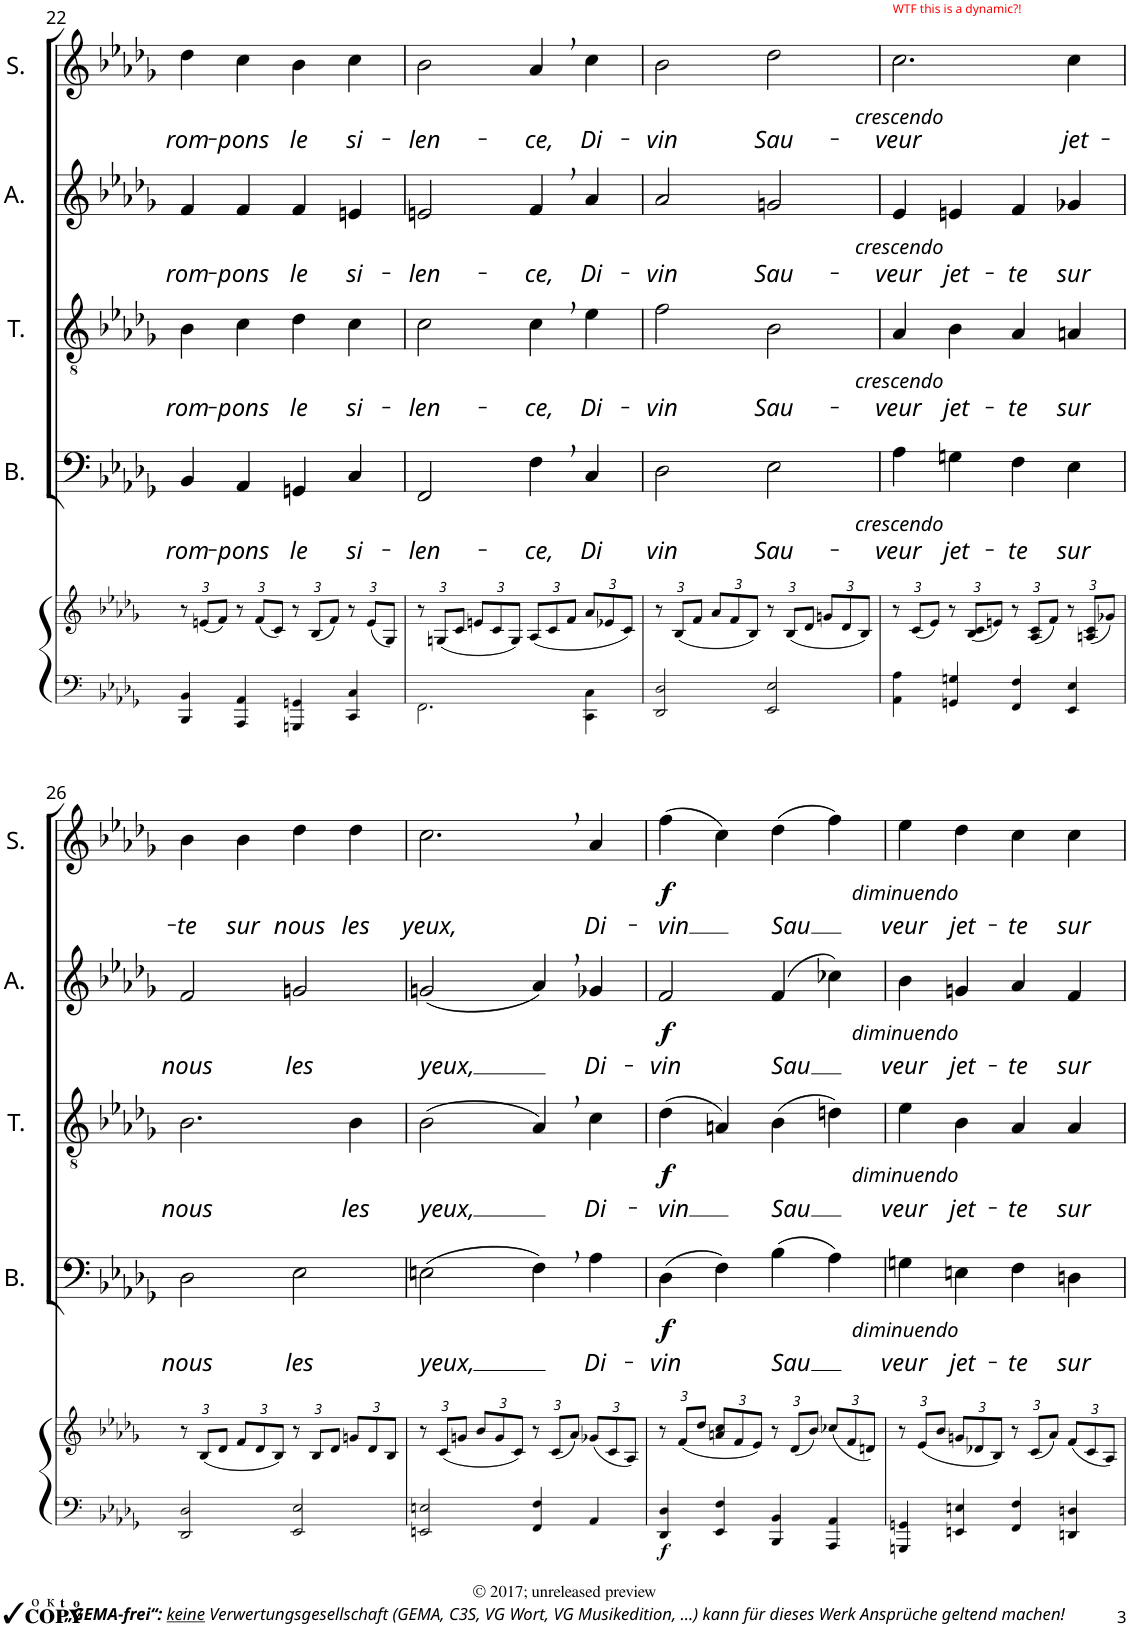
**kern	**kern	**dynam	**kern	**text	**dynam	**kern	**text	**dynam	**kern	**text	**dynam	**kern	**text	**dynam
*part5	*part5	*part5	*part4	*part4	*part4	*part3	*part3	*part3	*part2	*part2	*part2	*part1	*part1	*part1
*staff6	*staff5	*staff5/6	*staff4	*staff4	*staff4	*staff3	*staff3	*staff3	*staff2	*staff2	*staff2	*staff1	*staff1	*staff1
*I"Orgue ou Piano	*	*	*I"Bass	*	*	*I"Tenor	*	*	*I"Contralto	*	*	*I"Soprano	*	*
*	*	*	*I'B.	*	*	*I'T.	*	*	*	*	*	*I'S.	*	*
!!LO:PB:g=z
*clefF4	*clefG2	*	*clefF4	*	*	*clefGv2	*	*	*clefG2	*	*	*clefG2	*	*
*k[b-e-a-d-g-]	*k[b-e-a-d-g-]	*	*k[b-e-a-d-g-]	*	*	*k[b-e-a-d-g-]	*	*	*k[b-e-a-d-g-]	*	*	*k[b-e-a-d-g-]	*	*
*M4/4	*M4/4	*	*M4/4	*	*	*M4/4	*	*	*M4/4	*	*	*M4/4	*	*
*met(c)	*met(c)	*	*met(c)	*	*	*met(c)	*	*	*met(c)	*	*	*met(c)	*	*
=22	=22	=22	=22	=22	=22	=22	=22	=22	=22	=22	=22	=22	=22	=22
*^	*	*	*	*	*	*	*	*	*	*	*	*	*	*
*	*	*Xbrackettup	*	*	*	*	*	*	*	*	*	*	*	*	*
!	!	!	!	!	!LO:LY:b	!	!	!LO:LY:b	!	!	!LO:LY:b	!	!	!LO:LY:b	!
4BBB-/ 4BB-/	1ryy	12r	.	4BB-/	rom-	.	4B-\	rom-	.	4f/	rom-	.	4dd-\	rom-	.
.	.	(12en/L	.	.	.	.	.	.	.	.	.	.	.	.	.
.	.	12f/J)	.	.	.	.	.	.	.	.	.	.	.	.	.
!	!	!	!	!	!LO:LY:b	!	!	!LO:LY:b	!	!	!LO:LY:b	!	!	!LO:LY:b	!
4AAA-/ 4AA-/	.	12r	.	4AA-/	-pons	.	4c\	-pons	.	4f/	-pons	.	4cc\	-pons	.
.	.	(12f/L	.	.	.	.	.	.	.	.	.	.	.	.	.
.	.	12c/J)	.	.	.	.	.	.	.	.	.	.	.	.	.
!	!	!	!	!	!LO:LY:b	!	!	!LO:LY:b	!	!	!LO:LY:b	!	!	!LO:LY:b	!
4GGGn/ 4GGn/	.	12r	.	4GGn/	le	.	4d-\	le	.	4f/	le	.	4b-\	le	.
.	.	(12B-/L	.	.	.	.	.	.	.	.	.	.	.	.	.
.	.	12f/J)	.	.	.	.	.	.	.	.	.	.	.	.	.
!	!	!	!	!	!LO:LY:b	!	!	!LO:LY:b	!	!	!LO:LY:b	!	!	!LO:LY:b	!
4CC/ 4C/	.	12r	.	4C/	si-	.	4c\	si-	.	4en/	si-	.	4cc\	si-	.
.	.	(12e/L	.	.	.	.	.	.	.	.	.	.	.	.	.
.	.	12G-/J)	.	.	.	.	.	.	.	.	.	.	.	.	.
=23	=23	=23	=23	=23	=23	=23	=23	=23	=23	=23	=23	=23	=23	=23	=23
!	!	!	!	!	!LO:LY:b	!	!	!LO:LY:b	!	!	!LO:LY:b	!	!	!LO:LY:b	!
1ryy	2.FF\	12r	.	2FF/	-len-	.	2c\	-len-	.	2en/	-len-	.	2b-\	-len-	.
.	.	(12Gn/L	.	.	.	.	.	.	.	.	.	.	.	.	.
.	.	12c/J	.	.	.	.	.	.	.	.	.	.	.	.	.
.	.	12en/L	.	.	.	.	.	.	.	.	.	.	.	.	.
.	.	12c/	.	.	.	.	.	.	.	.	.	.	.	.	.
.	.	12G/J)	.	.	.	.	.	.	.	.	.	.	.	.	.
!	!	!	!	!	!LO:LY:b	!	!	!LO:LY:b	!	!	!LO:LY:b	!	!	!LO:LY:b	!
.	.	(12A-/L	.	4F,\	-ce,	.	4c,\	-ce,	.	4f,/	-ce,	.	4a-,/	-ce,	.
.	.	12c/	.	.	.	.	.	.	.	.	.	.	.	.	.
.	.	12f/J	.	.	.	.	.	.	.	.	.	.	.	.	.
!	!	!	!	!	!LO:LY:b	!	!	!LO:LY:b	!	!	!LO:LY:b	!	!	!LO:LY:b	!
.	4CC\ 4C\	12a-/L	.	4C/	Di	.	4e-\	Di-	.	4a-/	Di-	.	4cc\	Di-	.
.	.	12e-X/	.	.	.	.	.	.	.	.	.	.	.	.	.
.	.	12c/J)	.	.	.	.	.	.	.	.	.	.	.	.	.
=24	=24	=24	=24	=24	=24	=24	=24	=24	=24	=24	=24	=24	=24	=24	=24
!	!	!	!	!	!LO:LY:b	!	!	!LO:LY:b	!	!	!LO:LY:b	!	!	!LO:LY:b	!
2DD-/ 2D-/	1ryy	12r	.	2D-\	vin	.	2f\	-vin	.	2a-/	-vin	.	2b-\	-vin	.
.	.	(12B-/L	.	.	.	.	.	.	.	.	.	.	.	.	.
.	.	12f/J	.	.	.	.	.	.	.	.	.	.	.	.	.
.	.	12a-/L	.	.	.	.	.	.	.	.	.	.	.	.	.
.	.	12f/	.	.	.	.	.	.	.	.	.	.	.	.	.
.	.	12B-/J)	.	.	.	.	.	.	.	.	.	.	.	.	.
!	!	!	!	!	!LO:LY:b	!	!	!LO:LY:b	!	!	!LO:LY:b	!	!	!LO:LY:b	!
2EE-/ 2E-/	.	12r	.	2E-\	Sau-	.	2B-\	Sau-	.	2gn/	Sau-	.	2dd-\	Sau-	.
.	.	(12B-/L	.	.	.	.	.	.	.	.	.	.	.	.	.
.	.	12d-/J	.	.	.	.	.	.	.	.	.	.	.	.	.
.	.	12gn/L	.	.	.	.	.	.	.	.	.	.	.	.	.
.	.	12d-/	.	.	.	.	.	.	.	.	.	.	.	.	.
.	.	12B-/J)	.	.	.	.	.	.	.	.	.	.	.	.	.
=25	=25	=25	=25	=25	=25	=25	=25	=25	=25	=25	=25	=25	=25	=25	=25
!	!	!	!	!	!	!	!	!	!	!	!	!	!LO:TX:a:color=#FF0000:t=WTF this is a dynamic?!	!	!
!	!	!	!	!	!LO:LY:b	!LO:DY:b	!	!LO:LY:b	!LO:DY:b	!	!LO:LY:b	!LO:DY:b	!	!LO:LY:b	!LO:DY:b
4AA-\ 4A-\	1ryy	12r	.	4A-\	-veur	other-dynamics	4A-/	-veur	other-dynamics	4e-/	-veur	other-dynamics	2.cc\	-veur	other-dynamics
.	.	(12c/L	.	.	.	.	.	.	.	.	.	.	.	.	.
.	.	12e-/J)	.	.	.	.	.	.	.	.	.	.	.	.	.
!	!	!	!	!	!LO:LY:b	!	!	!LO:LY:b	!	!	!LO:LY:b	!	!	!	!
4GGn/ 4Gn/	.	12r	.	4Gn\	jet-	.	4B-\	jet-	.	4en/	jet-	.	.	.	.
.	.	(12B-/ 12c/L	.	.	.	.	.	.	.	.	.	.	.	.	.
.	.	12en/J)	.	.	.	.	.	.	.	.	.	.	.	.	.
!	!	!	!	!	!LO:LY:b	!	!	!LO:LY:b	!	!	!LO:LY:b	!	!	!	!
4FF/ 4F/	.	12r	.	4F\	-te	.	4A-/	-te	.	4f/	-te	.	.	.	.
.	.	(12A-/ 12c/L	.	.	.	.	.	.	.	.	.	.	.	.	.
.	.	12f/J)	.	.	.	.	.	.	.	.	.	.	.	.	.
!	!	!	!	!	!LO:LY:b	!	!	!LO:LY:b	!	!	!LO:LY:b	!	!	!LO:LY:b	!
4EE-/ 4E-/	.	12r	.	4E-\	sur	.	4An/	sur	.	4g-X/	sur	.	4cc\	jet-	.
.	.	(12An/ 12c/L	.	.	.	.	.	.	.	.	.	.	.	.	.
.	.	12g-X/J)	.	.	.	.	.	.	.	.	.	.	.	.	.
!!LO:LB:g=z
=26	=26	=26	=26	=26	=26	=26	=26	=26	=26	=26	=26	=26	=26	=26	=26
!	!	!	!	!	!LO:LY:b	!	!	!LO:LY:b	!	!	!LO:LY:b	!	!	!LO:LY:b	!
2DD-/ 2D-/	1ryy	12r	.	2D-\	nous	.	2.B-\	nous	.	2f/	nous	.	4b-\	-te	.
.	.	(12B-/L	.	.	.	.	.	.	.	.	.	.	.	.	.
.	.	12d-/J	.	.	.	.	.	.	.	.	.	.	.	.	.
!	!	!	!	!	!	!	!	!	!	!	!	!	!	!LO:LY:b	!
.	.	12f/L	.	.	.	.	.	.	.	.	.	.	4b-\	sur	.
.	.	12d-/	.	.	.	.	.	.	.	.	.	.	.	.	.
.	.	12B-/J)	.	.	.	.	.	.	.	.	.	.	.	.	.
!	!	!	!	!	!LO:LY:b	!	!	!	!	!	!LO:LY:b	!	!	!LO:LY:b	!
2EE-/ 2E-/	.	12r	.	2E-\	les	.	.	.	.	2gn/	les	.	4dd-\	nous	.
.	.	12B-/L	.	.	.	.	.	.	.	.	.	.	.	.	.
.	.	12d-/J	.	.	.	.	.	.	.	.	.	.	.	.	.
!	!	!	!	!	!	!	!	!LO:LY:b	!	!	!	!	!	!LO:LY:b	!
.	.	12gn/L	.	.	.	.	4B-\	les	.	.	.	.	4dd-\	les	.
.	.	12d-/	.	.	.	.	.	.	.	.	.	.	.	.	.
.	.	12B-/J	.	.	.	.	.	.	.	.	.	.	.	.	.
=27	=27	=27	=27	=27	=27	=27	=27	=27	=27	=27	=27	=27	=27	=27	=27
!	!	!	!	!	!LO:LY:b	!	!	!LO:LY:b	!	!	!LO:LY:b	!	!	!LO:LY:b	!
2EEn/ 2En/	1ryy	12r	.	(2En\	yeux,	.	(2B-\	yeux,	.	(2gn/	yeux,	.	2.cc,\	yeux,	.
.	.	(12c/L	.	.	.	.	.	.	.	.	.	.	.	.	.
.	.	12gn/J	.	.	.	.	.	.	.	.	.	.	.	.	.
.	.	12b-/L	.	.	.	.	.	.	.	.	.	.	.	.	.
.	.	12g/	.	.	.	.	.	.	.	.	.	.	.	.	.
.	.	12c/J)	.	.	.	.	.	.	.	.	.	.	.	.	.
4FF/ 4F/	.	12r	.	4F,\)	.	.	4A-,/)	.	.	4a-,/)	.	.	.	.	.
.	.	(12c/L	.	.	.	.	.	.	.	.	.	.	.	.	.
.	.	12a-/J)	.	.	.	.	.	.	.	.	.	.	.	.	.
!	!	!	!	!	!LO:LY:b	!	!	!LO:LY:b	!	!	!LO:LY:b	!	!	!LO:LY:b	!
4AA-/	.	(12g-X/L	.	4A-\	Di-	.	4c\	Di-	.	4g-X/	Di-	.	4a-/	Di-	.
.	.	12c/	.	.	.	.	.	.	.	.	.	.	.	.	.
.	.	12A-/J)	.	.	.	.	.	.	.	.	.	.	.	.	.
=28	=28	=28	=28	=28	=28	=28	=28	=28	=28	=28	=28	=28	=28	=28	=28
!	!	!	!LO:DY:b=2	!	!LO:LY:b	!LO:DY:b	!	!LO:LY:b	!LO:DY:b	!	!LO:LY:b	!LO:DY:b	!	!LO:LY:b	!LO:DY:b
4DD-/ 4D-/	1ryy	12r	f	(4D-\	-vin	f	(4d-\	-vin	f	2f/	-vin	f	(4ff\	-vin	f
.	.	(12f/L	.	.	.	.	.	.	.	.	.	.	.	.	.
.	.	12dd-/J	.	.	.	.	.	.	.	.	.	.	.	.	.
4EE-/ 4F/	.	12an/ 12cc/L	.	4F\)	.	.	4An/)	.	.	.	.	.	4cc\)	.	.
.	.	12f/	.	.	.	.	.	.	.	.	.	.	.	.	.
.	.	12e-/J)	.	.	.	.	.	.	.	.	.	.	.	.	.
!	!	!	!	!	!LO:LY:b	!	!	!LO:LY:b	!	!	!LO:LY:b	!	!	!LO:LY:b	!
4BBB-/ 4BB-/	.	12r	.	(4B-\	Sau	.	(4B-\	Sau	.	(4f/	-Sau	.	(4dd-\	Sau	.
.	.	(12d-/L	.	.	.	.	.	.	.	.	.	.	.	.	.
.	.	12b-/J)	.	.	.	.	.	.	.	.	.	.	.	.	.
4AAA-/ 4AA-/	.	(12cc-X/L	.	4A-\)	.	.	4dn\)	.	.	4cc-X\)	.	.	4ff\)	.	.
.	.	12f/	.	.	.	.	.	.	.	.	.	.	.	.	.
.	.	12dn/J)	.	.	.	.	.	.	.	.	.	.	.	.	.
=29	=29	=29	=29	=29	=29	=29	=29	=29	=29	=29	=29	=29	=29	=29	=29
!	!	!	!	!	!LO:LY:b	!LO:DY:b	!	!LO:LY:b	!LO:DY:b	!	!LO:LY:b	!LO:DY:b	!	!LO:LY:b	!LO:DY:b
4GGGn/ 4GGn/	1ryy	12r	.	4Gn\	veur	other-dynamics	4e-\	veur	other-dynamics	4b-\	veur	other-dynamics	4ee-\	veur	other-dynamics
.	.	(12e-/L	.	.	.	.	.	.	.	.	.	.	.	.	.
.	.	12b-/J	.	.	.	.	.	.	.	.	.	.	.	.	.
!	!	!	!	!	!LO:LY:b	!	!	!LO:LY:b	!	!	!LO:LY:b	!	!	!LO:LY:b	!
4EEn/ 4En/	.	12gn/L	.	4En\	jet-	.	4B-\	jet-	.	4gn/	jet-	.	4dd-\	jet-	.
.	.	12d-X/	.	.	.	.	.	.	.	.	.	.	.	.	.
.	.	12B-/J)	.	.	.	.	.	.	.	.	.	.	.	.	.
!	!	!	!	!	!LO:LY:b	!	!	!LO:LY:b	!	!	!LO:LY:b	!	!	!LO:LY:b	!
4FF/ 4F/	.	12r	.	4F\	-te	.	4A-/	-te	.	4a-/	-te	.	4cc\	-te	.
.	.	(12c/L	.	.	.	.	.	.	.	.	.	.	.	.	.
.	.	12a-/J)	.	.	.	.	.	.	.	.	.	.	.	.	.
!	!	!	!	!	!LO:LY:b	!	!	!LO:LY:b	!	!	!LO:LY:b	!	!	!LO:LY:b	!
4DDn/ 4Dn/	.	(12f/L	.	4Dn\	sur	.	4A-/	sur	.	4f/	sur	.	4cc\	sur	.
.	.	12c/	.	.	.	.	.	.	.	.	.	.	.	.	.
.	.	12A-/J)	.	.	.	.	.	.	.	.	.	.	.	.	.
*v	*v	*	*	*	*	*	*	*	*	*	*	*	*	*	*
=	=	=	=	=	=	=	=	=	=	=	=	=	=	=
*-	*-	*-	*-	*-	*-	*-	*-	*-	*-	*-	*-	*-	*-	*-
